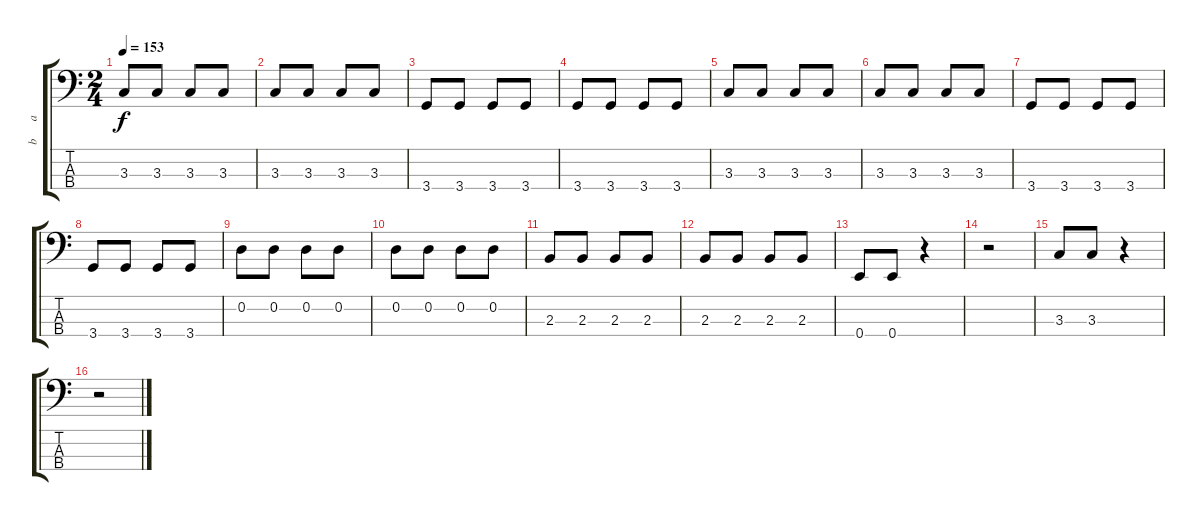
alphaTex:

\track ("b      a       s      s" "b      a  ") {instrument electricbassfinger}
\staff {score tabs}
\tuning (G2 D2 A1 E1) {hide}
\ts (2 4)
\tempo 153
\clef f4
\ks c
3.3.8{dy f} 3.3.8 3.3.8 3.3.8 |
3.3.8 3.3.8 3.3.8 3.3.8 |
3.4.8 3.4.8 3.4.8 3.4.8 |
3.4.8 3.4.8 3.4.8 3.4.8 |
3.3.8 3.3.8 3.3.8 3.3.8 |
3.3.8 3.3.8 3.3.8 3.3.8 |
3.4.8 3.4.8 3.4.8 3.4.8 |
3.4.8 3.4.8 3.4.8 3.4.8 |
0.2.8 0.2.8 0.2.8 0.2.8 |
0.2.8 0.2.8 0.2.8 0.2.8 |
2.3.8 2.3.8 2.3.8 2.3.8 |
2.3.8 2.3.8 2.3.8 2.3.8 |
0.4.8 0.4.8 r.4 |
r.2 |
3.3.8 3.3.8 r.4 |
r.2
